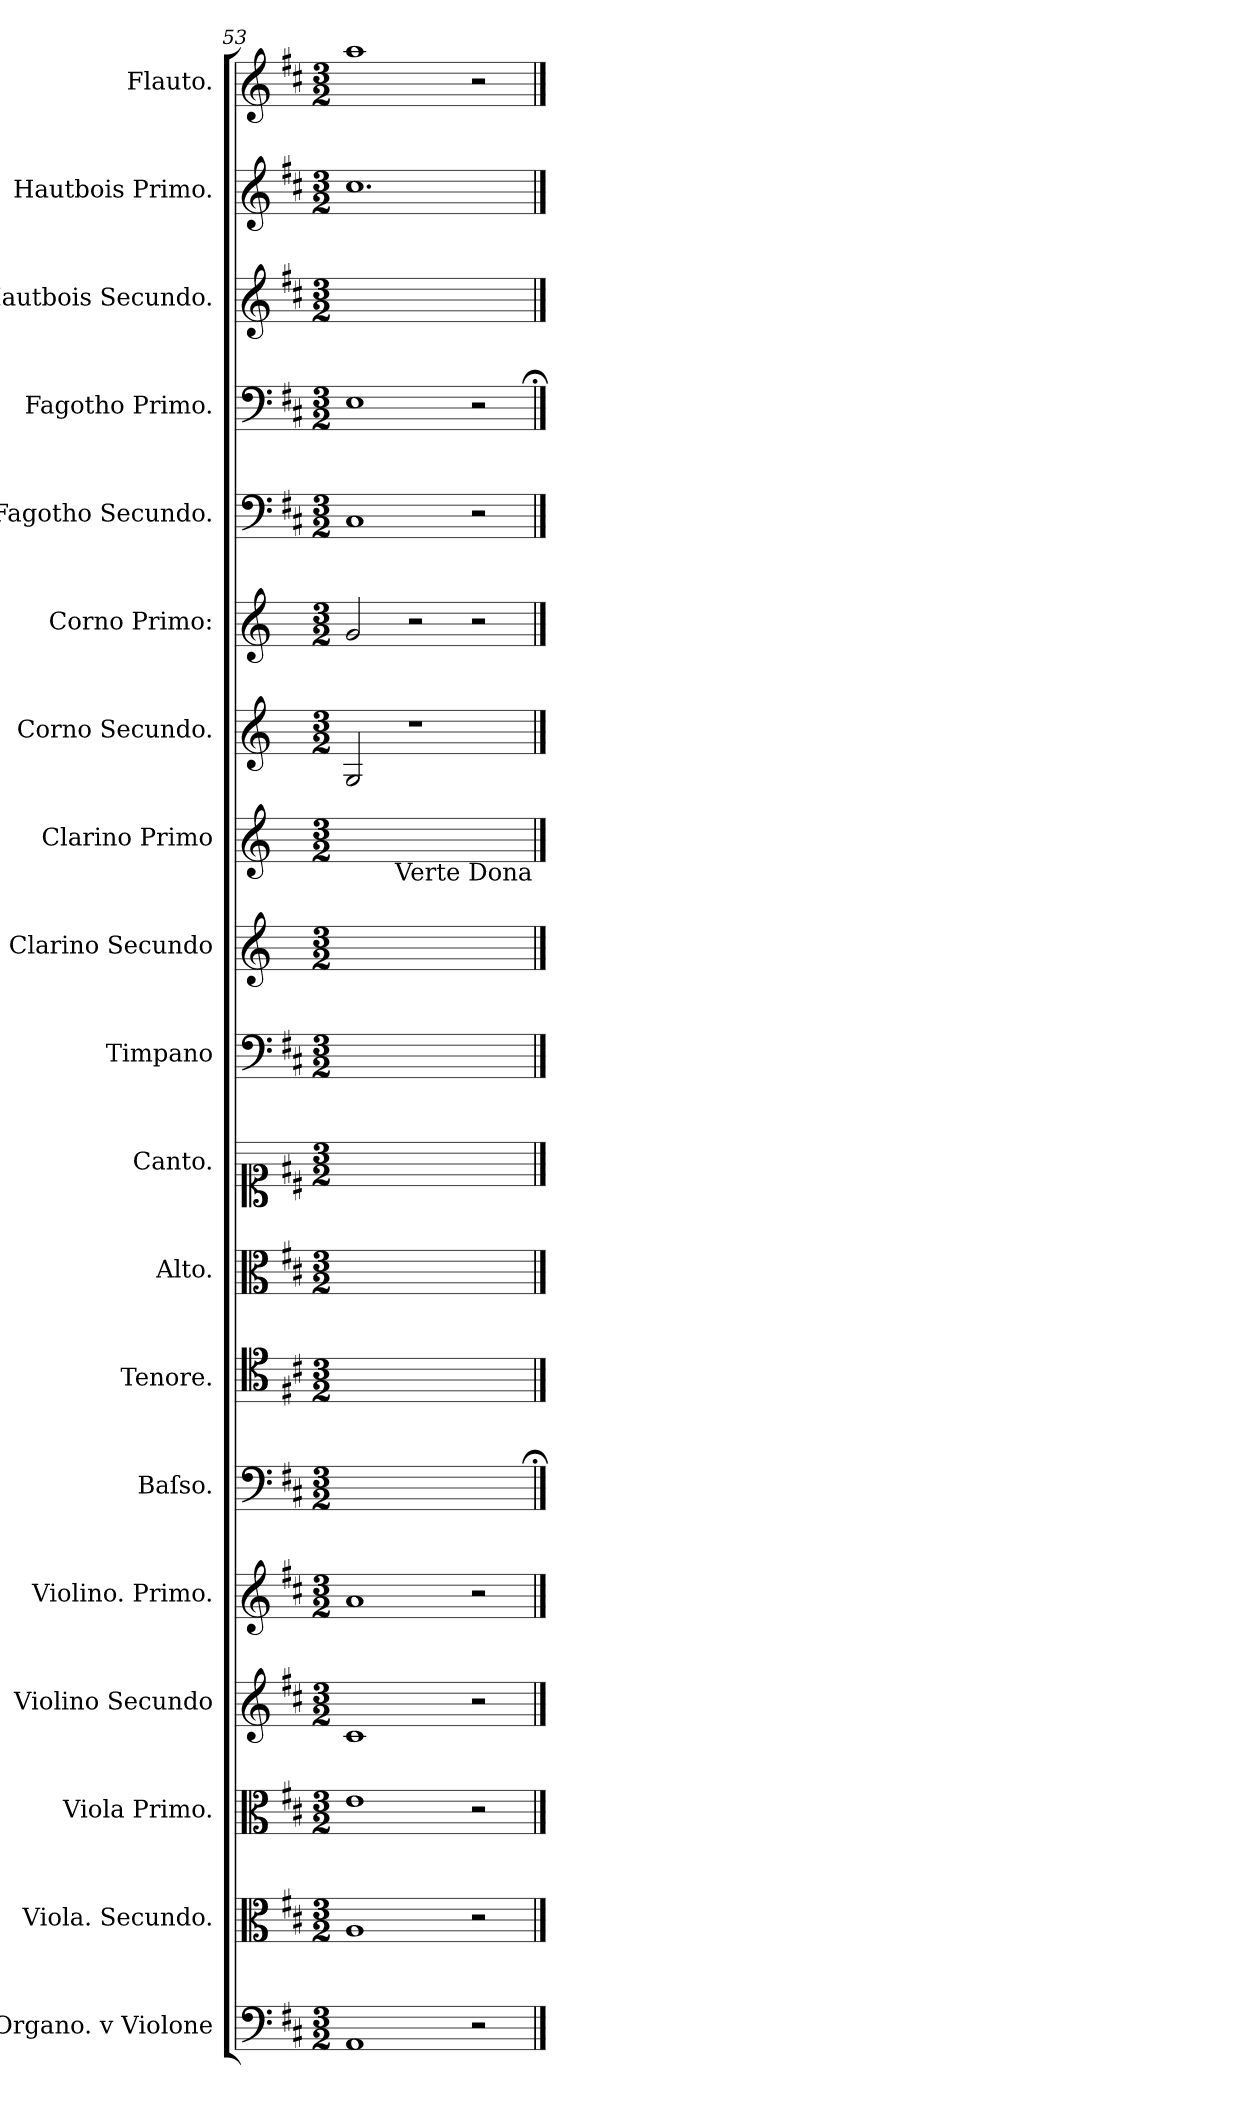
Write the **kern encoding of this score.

**kern	**kern	**kern	**kern	**kern	**kern	**kern	**kern	**kern	**kern	**kern	**kern	**kern	**kern	**kern	**kern	**kern	**kern	**kern
*part19	*part18	*part17	*part16	*part15	*part14	*part13	*part12	*part11	*part10	*part9	*part8	*part7	*part6	*part5	*part4	*part3	*part2	*part1
*staff19	*staff18	*staff17	*staff16	*staff15	*staff14	*staff13	*staff12	*staff11	*staff10	*staff9	*staff8	*staff7	*staff6	*staff5	*staff4	*staff3	*staff2	*staff1
*I"Organo. v Violone	*I"Viola. Secundo.	*I"Viola Primo.	*I"Violino Secundo	*I"Violino. Primo.	*I"Baſso.	*I"Tenore.	*I"Alto.	*I"Canto.	*I"Timpano	*I"Clarino Secundo	*I"Clarino Primo	*I"Corno Secundo.	*I"Corno Primo:	*I"Fagotho Secundo.	*I"Fagotho Primo.	*I"Hautbois Secundo.	*I"Hautbois Primo.	*I"Flauto.
*I'org vel vlne	*I'vla 2	*I'vla 1	*I'vl 2	*I'vl 1	*I'B	*I'T	*I'A	*I'S	*I'timp	*I'clno 2 in D	*I'clno 1 in D	*I'cor 2 in D	*I'cor 1	*I'fag 2	*I'fag 1	*I'ob 2	*I'ob 1	*I'fl
*clefF4	*clefC3	*clefC3	*clefG2	*clefG2	*clefF4	*clefC4	*clefC3	*clefC1	*clefF4	*clefG2	*clefG2	*clefG2	*clefG2	*clefF4	*clefF4	*clefG2	*clefG2	*clefG2
*	*	*	*	*	*	*	*	*	*	*ITrd-1c-2	*ITrd-1c-2	*ITrd-1c-2	*ITrd-1c-2	*	*	*	*	*
*k[f#c#]	*k[f#c#]	*k[f#c#]	*k[f#c#]	*k[f#c#]	*k[f#c#]	*k[f#c#]	*k[f#c#]	*k[f#c#]	*k[f#c#]	*k[f#c#]	*k[f#c#]	*k[f#c#]	*k[f#c#]	*k[f#c#]	*k[f#c#]	*k[f#c#]	*k[f#c#]	*k[f#c#]
*D:	*D:	*D:	*D:	*D:	*D:	*D:	*D:	*D:	*D:	*D:	*D:	*D:	*D:	*D:	*D:	*D:	*D:	*D:
*M3/2	*M3/2	*M3/2	*M3/2	*M3/2	*M3/2	*M3/2	*M3/2	*M3/2	*M3/2	*M3/2	*M3/2	*M3/2	*M3/2	*M3/2	*M3/2	*M3/2	*M3/2	*M3/2
=53	=53	=53	=53	=53	=53	=53	=53	=53	=53	=53	=53	=53	=53	=53	=53	=53	=53	=53
1AA	1A	1e	1c#	1a	1.ryy	1.ryy	1.ryy	1.ryy	1.ryy	1.ryy	1.ryy	2A/	2a/	1C#	1E	1.ryy	1.cc#	1aa
.	.	.	.	.	.	.	.	.	.	.	.	1r	2r	.	.	.	.	.
2r	2r	2r	2r	2r	.	.	.	.	.	.	.	.	2r	2r	2r	.	.	2r
!	!	!	!	!	!	!	!	!	!	!	!LO:TX:b:t=Verte Dona	!	!	!	!	!	!	!
==	==	==	==	==	==;	==	==	==	==	==	==	==	==	==	==;	==	==	==
*-	*-	*-	*-	*-	*-	*-	*-	*-	*-	*-	*-	*-	*-	*-	*-	*-	*-	*-
